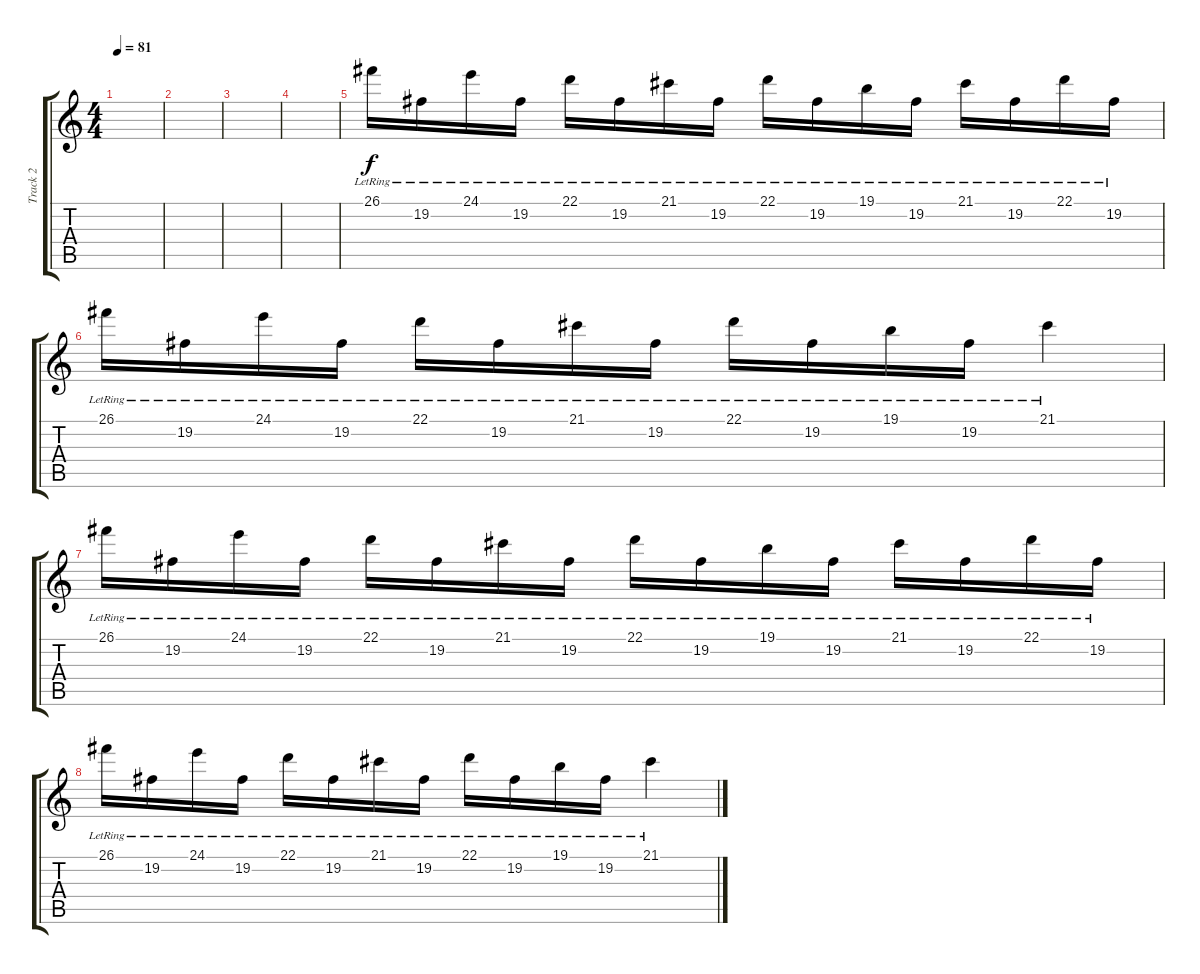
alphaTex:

\track ("Track 2" "Track 2") {instrument brightacousticpiano}
\staff {score tabs}
\tuning (E4 B3 G3 D3 A2 D2) {hide}
\ts (4 4)
\tempo 81
\clef g2
\ks c
|
|
|
|
26.1{lr}.16 19.2{lr}.16 24.1{lr}.16 19.2{lr}.16 22.1{lr}.16 19.2{lr}.16 21.1{lr}.16 19.2{lr}.16 22.1{lr}.16 19.2{lr}.16 19.1{lr}.16 19.2{lr}.16 21.1{lr}.16 19.2{lr}.16 22.1{lr}.16 19.2{lr}.16 |
26.1{lr}.16 19.2{lr}.16 24.1{lr}.16 19.2{lr}.16 22.1{lr}.16 19.2{lr}.16 21.1{lr}.16 19.2{lr}.16 22.1{lr}.16 19.2{lr}.16 19.1{lr}.16 19.2{lr}.16 21.1{lr}.4 |
26.1{lr}.16 19.2{lr}.16 24.1{lr}.16 19.2{lr}.16 22.1{lr}.16 19.2{lr}.16 21.1{lr}.16 19.2{lr}.16 22.1{lr}.16 19.2{lr}.16 19.1{lr}.16 19.2{lr}.16 21.1{lr}.16 19.2{lr}.16 22.1{lr}.16 19.2{lr}.16 |
26.1{lr}.16 19.2{lr}.16 24.1{lr}.16 19.2{lr}.16 22.1{lr}.16 19.2{lr}.16 21.1{lr}.16 19.2{lr}.16 22.1{lr}.16 19.2{lr}.16 19.1{lr}.16 19.2{lr}.16 21.1{lr}.4
